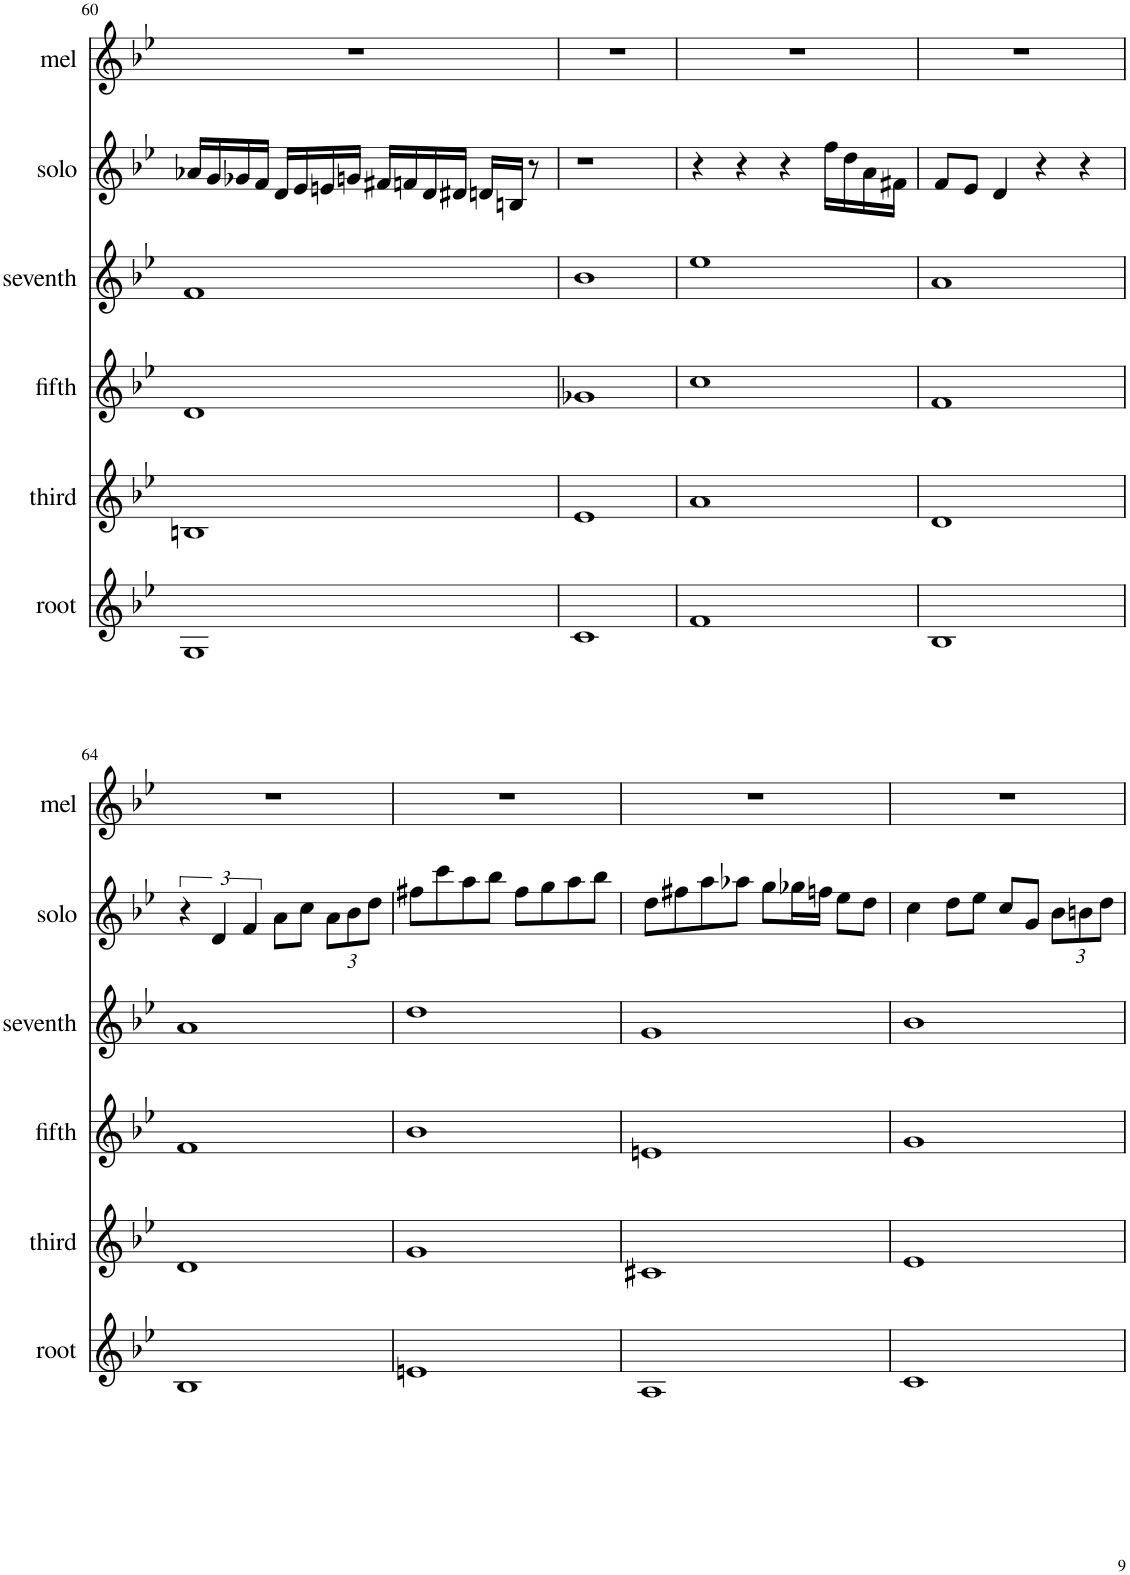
**kern	**kern	**kern	**kern	**kern	**kern
*part6	*part5	*part4	*part3	*part2	*part1
*staff6	*staff5	*staff4	*staff3	*staff2	*staff1
*I"root	*I"third	*I"fifth	*I"seventh	*I"solo	*I"mel
*I'root	*I'third	*I'fifth	*I'seventh	*I'solo	*I'mel
!!LO:PB:g=z
*clefG2	*clefG2	*clefG2	*clefG2	*clefG2	*clefG2
*k[b-e-]	*k[b-e-]	*k[b-e-]	*k[b-e-]	*k[b-e-]	*k[b-e-]
*M4/4	*M4/4	*M4/4	*M4/4	*M4/4	*M4/4
=60	=60	=60	=60	=60	=60
1G	1Bn	1d	1f	16a-X/LL	1r
.	.	.	.	16g/	.
.	.	.	.	16g-X/	.
.	.	.	.	16f/JJ	.
.	.	.	.	16d/LL	.
.	.	.	.	16e-/	.
.	.	.	.	16en/	.
.	.	.	.	16gn/JJ	.
.	.	.	.	16f#X/LL	.
.	.	.	.	16fn/	.
.	.	.	.	16d/	.
.	.	.	.	16d#X/JJ	.
.	.	.	.	16dn/LL	.
.	.	.	.	16Bn/JJ	.
.	.	.	.	8r	.
=61	=61	=61	=61	=61	=61
1c	1e-	1g-X	1b-	1r	1r
=62	=62	=62	=62	=62	=62
1f	1a	1cc	1ee-	4r	1r
.	.	.	.	4r	.
.	.	.	.	4r	.
.	.	.	.	16ff\LL	.
.	.	.	.	16dd\	.
.	.	.	.	16a\	.
.	.	.	.	16f#X\JJ	.
=63	=63	=63	=63	=63	=63
1B-	1d	1f	1a	8f/L	1r
.	.	.	.	8e-/J	.
.	.	.	.	4d/	.
.	.	.	.	4r	.
.	.	.	.	4r	.
!!LO:LB:g=z
=64	=64	=64	=64	=64	=64
1B-	1d	1f	1a	6r	1r
.	.	.	.	6d/	.
.	.	.	.	6f/	.
.	.	.	.	8a\L	.
.	.	.	.	8cc\J	.
*	*	*	*	*Xbrackettup	*
.	.	.	.	12a\L	.
.	.	.	.	12b-\	.
.	.	.	.	12dd\J	.
=65	=65	=65	=65	=65	=65
1en	1g	1b-	1dd	8ff#X\L	1r
.	.	.	.	8ccc\	.
.	.	.	.	8aa\	.
.	.	.	.	8bb-\J	.
.	.	.	.	8ff#\L	.
.	.	.	.	8gg\	.
.	.	.	.	8aa\	.
.	.	.	.	8bb-\J	.
=66	=66	=66	=66	=66	=66
1A	1c#X	1en	1g	8dd\L	1r
.	.	.	.	8ff#X\	.
.	.	.	.	8aa\	.
.	.	.	.	8aa-X\J	.
.	.	.	.	8gg\L	.
.	.	.	.	16gg-X\L	.
.	.	.	.	16ffn\JJ	.
.	.	.	.	8ee-\L	.
.	.	.	.	8dd\J	.
=67	=67	=67	=67	=67	=67
1c	1e-	1g	1b-	4cc\	1r
.	.	.	.	8dd\L	.
.	.	.	.	8ee-\J	.
.	.	.	.	8cc/L	.
.	.	.	.	8g/J	.
.	.	.	.	12b-\L	.
.	.	.	.	12bn\	.
.	.	.	.	12dd\J	.
=	=	=	=	=	=
*-	*-	*-	*-	*-	*-
